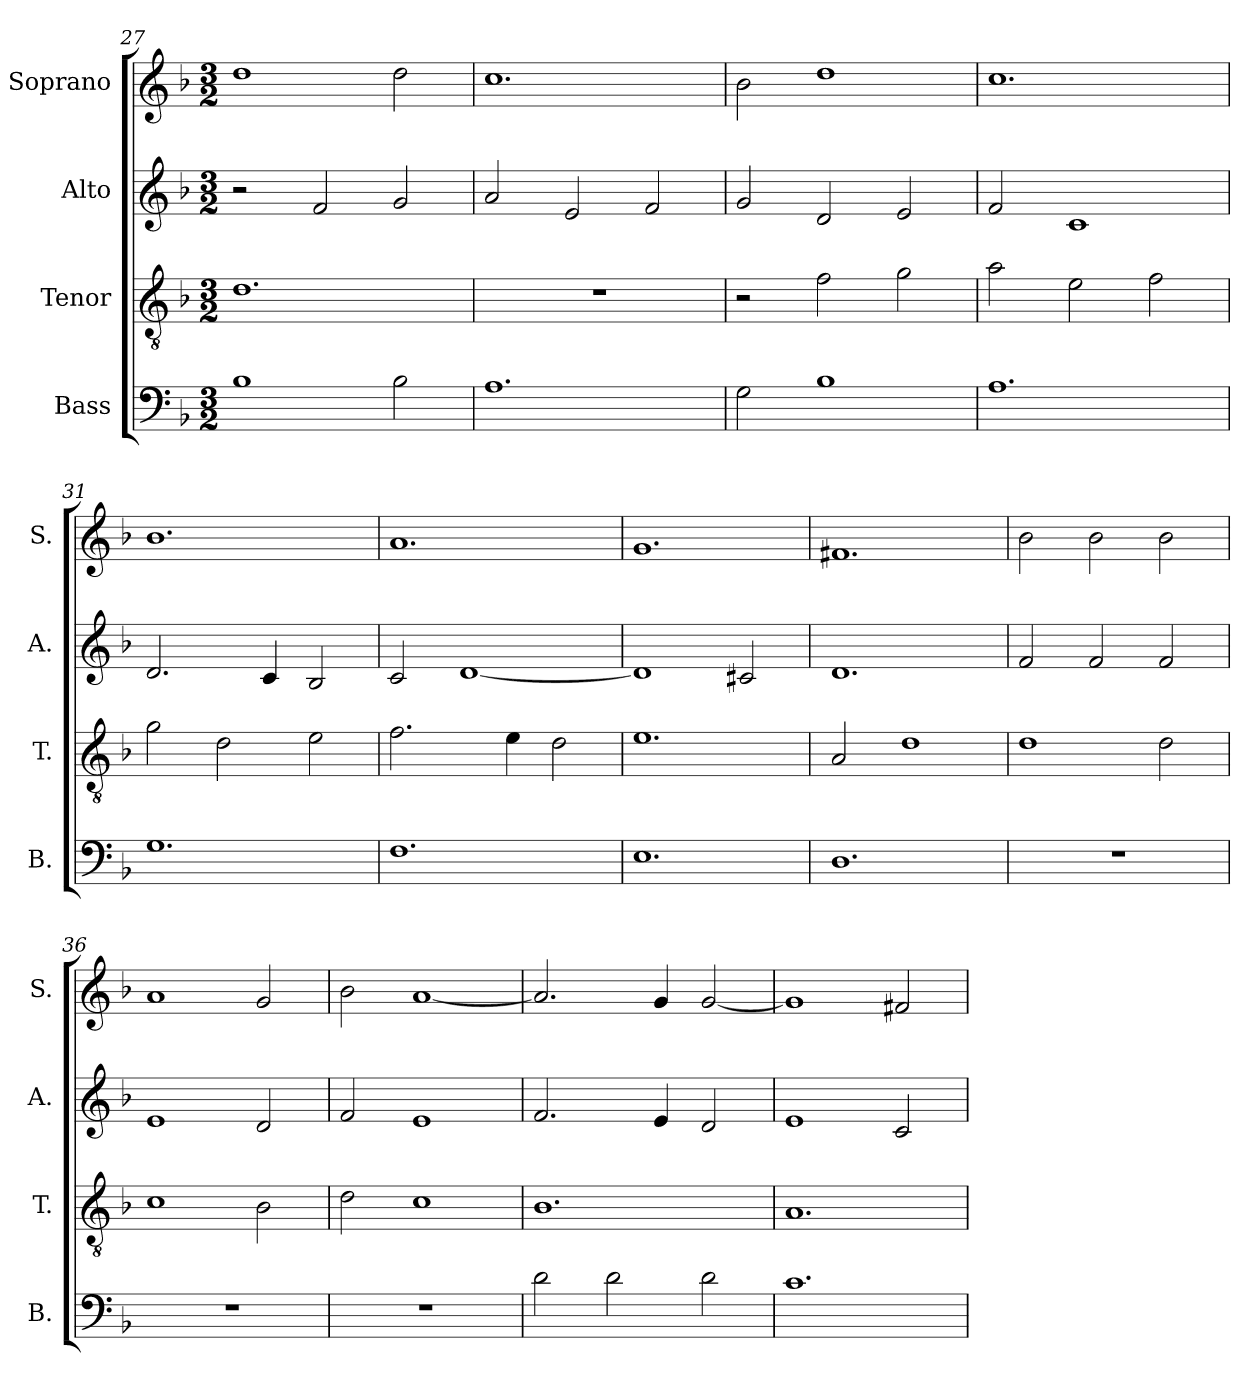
**kern	**kern	**kern	**kern
*part4	*part3	*part2	*part1
*staff4	*staff3	*staff2	*staff1
*I"Bass	*I"Tenor	*I"Alto	*I"Soprano
*I'B.	*I'T.	*I'A.	*I'S.
*clefF4	*clefGv2	*clefG2	*clefG2
*k[b-]	*k[b-]	*k[b-]	*k[b-]
*F:	*F:	*F:	*F:
*M3/2	*M3/2	*M3/2	*M3/2
=27	=27	=27	=27
1B-	1.d	2r	1dd
.	.	2f/	.
2B-\	.	2g/	2dd\
=28	=28	=28	=28
1.A	1.r	2a/	1.cc
.	.	2e/	.
.	.	2f/	.
=29	=29	=29	=29
2G\	2r	2g/	2b-\
1B-	2f\	2d/	1dd
.	2g\	2e/	.
=30	=30	=30	=30
1.A	2a\	2f/	1.cc
.	2e\	1c	.
.	2f\	.	.
=31	=31	=31	=31
1.G	2g\	2.d/	1.b-
.	2d\	.	.
.	.	4c/	.
.	2e\	2B-/	.
=32	=32	=32	=32
1.F	2.f\	2c/	1.a
.	.	[1d	.
.	4e\	.	.
.	2d\	.	.
=33	=33	=33	=33
1.E	1.e	1d]	1.g
.	.	2c#X/	.
=34	=34	=34	=34
1.D	2A/	1.d	1.f#X
.	1d	.	.
!!LO:LB:g=z
=35	=35	=35	=35
1.r	1d	2f/	2b-\
.	.	2f/	2b-\
.	2d\	2f/	2b-\
=36	=36	=36	=36
1.r	1c	1e	1a
.	2B-\	2d/	2g/
=37	=37	=37	=37
1.r	2d\	2f/	2b-\
.	1c	1e	[1a
=38	=38	=38	=38
2d\	1.B-	2.f/	2.a/]
2d\	.	.	.
.	.	4e/	4g/
2d\	.	2d/	[2g/
=39	=39	=39	=39
1.c	1.A	1e	1g]
.	.	2c/	2f#X/
=	=	=	=
*-	*-	*-	*-
